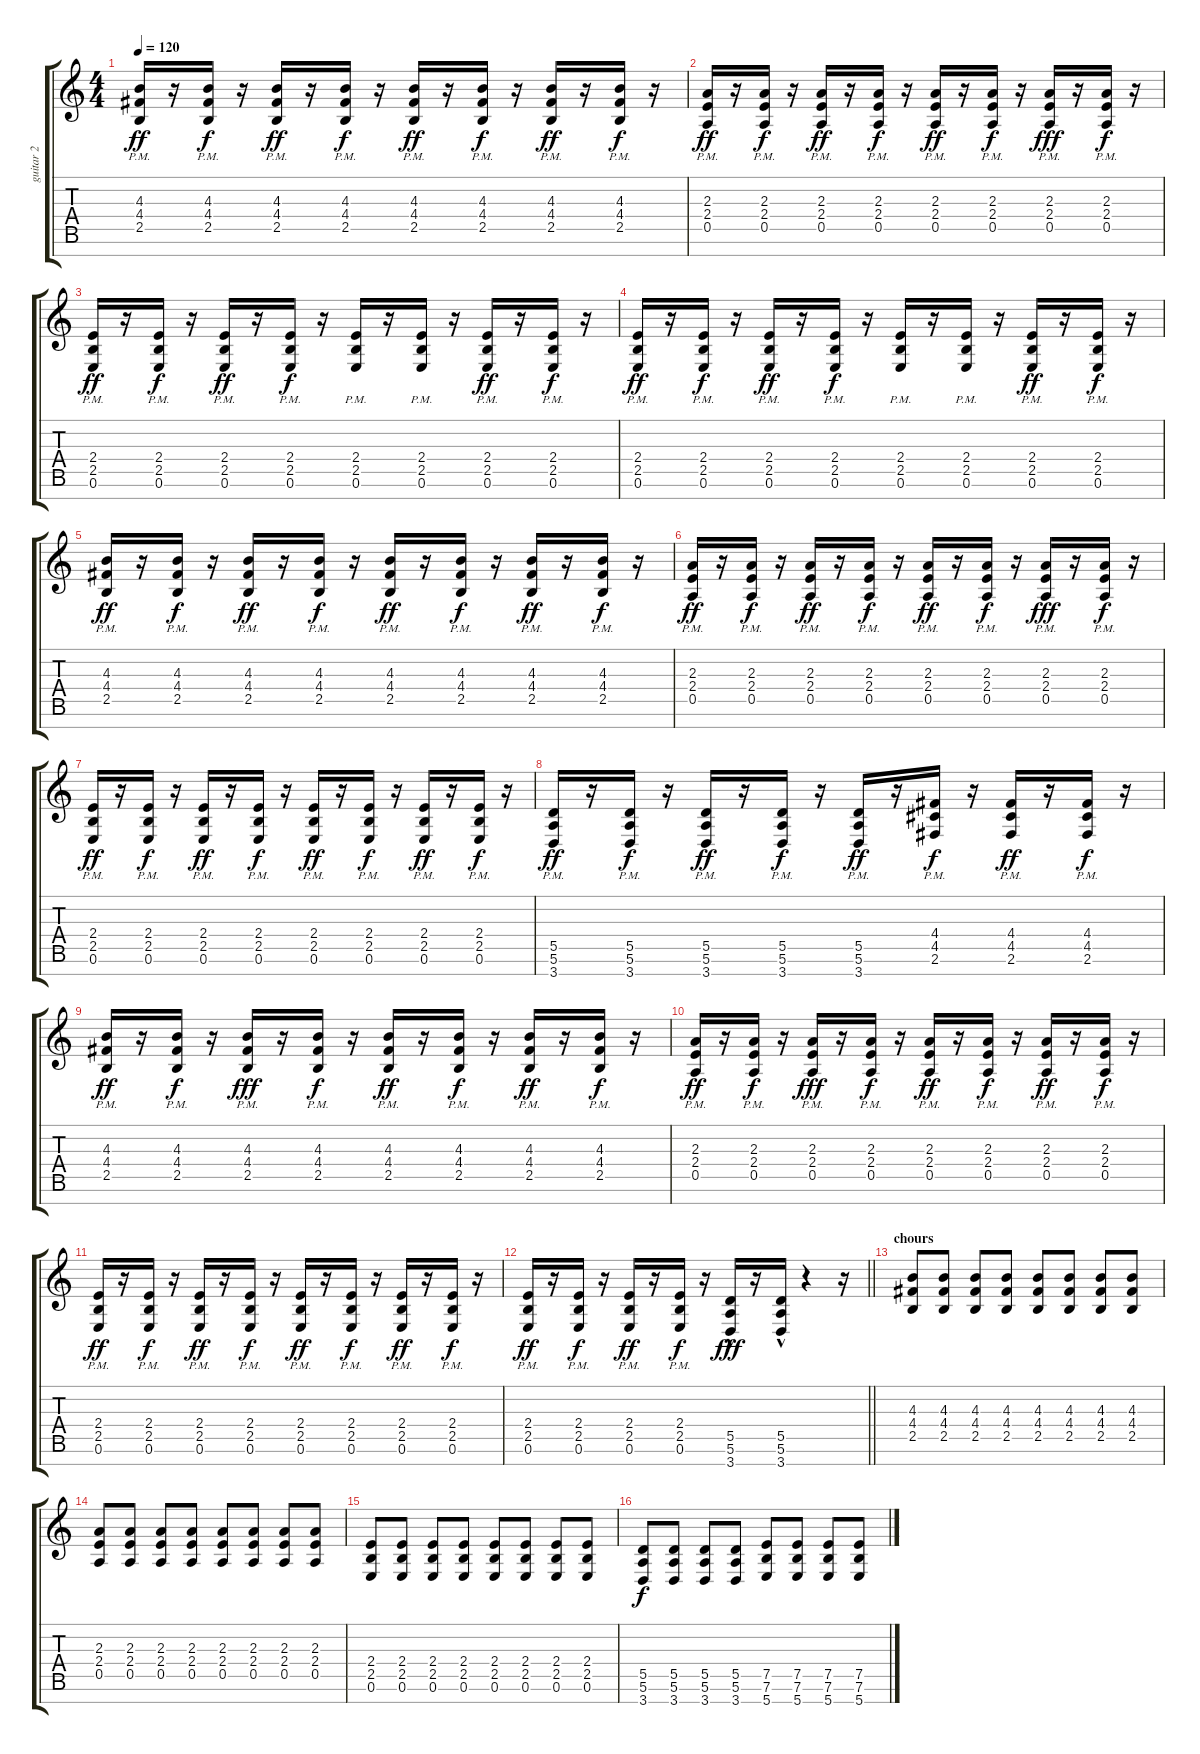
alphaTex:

\track ("guitar 2" "guitar 2") {instrument distortionguitar}
\staff {score tabs}
\tuning (E4 B3 G3 D3 A2 E2 B1) {hide}
\ts (4 4)
\tempo 120
\clef g2
\ks c
(4.3{pm} 4.4{pm} 2.5{pm}).16{dy ff} r.16 (4.3{pm} 4.4{pm} 2.5{pm}).16{dy f} r.16 (4.3{pm} 4.4{pm} 2.5{pm}).16{dy ff} r.16 (4.3{pm} 4.4{pm} 2.5{pm}).16{dy f} r.16 (4.3{pm} 4.4{pm} 2.5{pm}).16{dy ff} r.16 (4.3{pm} 4.4{pm} 2.5{pm}).16{dy f} r.16 (4.3{pm} 4.4{pm} 2.5{pm}).16{dy ff} r.16 (4.3{pm} 4.4{pm} 2.5{pm}).16{dy f} r.16 |
(2.3{pm} 2.4{pm} 0.5{pm}).16{dy ff} r.16 (2.3{pm} 2.4{pm} 0.5{pm}).16{dy f} r.16 (2.3{pm} 2.4{pm} 0.5{pm}).16{dy ff} r.16 (2.3{pm} 2.4{pm} 0.5{pm}).16{dy f} r.16 (2.3{pm} 2.4{pm} 0.5{pm}).16{dy ff} r.16 (2.3{pm} 2.4{pm} 0.5{pm}).16{dy f} r.16 (2.3{pm} 2.4{pm} 0.5{pm}).16{dy fff} r.16 (2.3{pm} 2.4{pm} 0.5{pm}).16{dy f} r.16 |
(2.4{pm} 2.5{pm} 0.6{pm}).16{dy ff} r.16 (2.4{pm} 2.5{pm} 0.6{pm}).16{dy f} r.16 (2.4{pm} 2.5{pm} 0.6{pm}).16{dy ff} r.16 (2.4{pm} 2.5{pm} 0.6{pm}).16{dy f} r.16 (2.4{pm} 2.5{pm} 0.6{pm}).16 r.16 (2.4{pm} 2.5{pm} 0.6{pm}).16 r.16 (2.4{pm} 2.5{pm} 0.6{pm}).16{dy ff} r.16 (2.4{pm} 2.5{pm} 0.6{pm}).16{dy f} r.16 |
(2.4{pm} 2.5{pm} 0.6{pm}).16{dy ff} r.16 (2.4{pm} 2.5{pm} 0.6{pm}).16{dy f} r.16 (2.4{pm} 2.5{pm} 0.6{pm}).16{dy ff} r.16 (2.4{pm} 2.5{pm} 0.6{pm}).16{dy f} r.16 (2.4{pm} 2.5{pm} 0.6{pm}).16 r.16 (2.4{pm} 2.5{pm} 0.6{pm}).16 r.16 (2.4{pm} 2.5{pm} 0.6{pm}).16{dy ff} r.16 (2.4{pm} 2.5{pm} 0.6{pm}).16{dy f} r.16 |
(4.3{pm} 4.4{pm} 2.5{pm}).16{dy ff} r.16 (4.3{pm} 4.4{pm} 2.5{pm}).16{dy f} r.16 (4.3{pm} 4.4{pm} 2.5{pm}).16{dy ff} r.16 (4.3{pm} 4.4{pm} 2.5{pm}).16{dy f} r.16 (4.3{pm} 4.4{pm} 2.5{pm}).16{dy ff} r.16 (4.3{pm} 4.4{pm} 2.5{pm}).16{dy f} r.16 (4.3{pm} 4.4{pm} 2.5{pm}).16{dy ff} r.16 (4.3{pm} 4.4{pm} 2.5{pm}).16{dy f} r.16 |
(2.3{pm} 2.4{pm} 0.5{pm}).16{dy ff} r.16 (2.3{pm} 2.4{pm} 0.5{pm}).16{dy f} r.16 (2.3{pm} 2.4{pm} 0.5{pm}).16{dy ff} r.16 (2.3{pm} 2.4{pm} 0.5{pm}).16{dy f} r.16 (2.3{pm} 2.4{pm} 0.5{pm}).16{dy ff} r.16 (2.3{pm} 2.4{pm} 0.5{pm}).16{dy f} r.16 (2.3{pm} 2.4{pm} 0.5{pm}).16{dy fff} r.16 (2.3{pm} 2.4{pm} 0.5{pm}).16{dy f} r.16 |
(2.4{pm} 2.5{pm} 0.6{pm}).16{dy ff} r.16 (2.4{pm} 2.5{pm} 0.6{pm}).16{dy f} r.16 (2.4{pm} 2.5{pm} 0.6{pm}).16{dy ff} r.16 (2.4{pm} 2.5{pm} 0.6{pm}).16{dy f} r.16 (2.4{pm} 2.5{pm} 0.6{pm}).16{dy ff} r.16 (2.4{pm} 2.5{pm} 0.6{pm}).16{dy f} r.16 (2.4{pm} 2.5{pm} 0.6{pm}).16{dy ff} r.16 (2.4{pm} 2.5{pm} 0.6{pm}).16{dy f} r.16 |
(5.5{pm} 5.6{pm} 3.7{pm}).16{dy ff} r.16 (5.5{pm} 5.6{pm} 3.7{pm}).16{dy f} r.16 (5.5{pm} 5.6{pm} 3.7{pm}).16{dy ff} r.16 (5.5{pm} 5.6{pm} 3.7{pm}).16{dy f} r.16 (5.5{pm} 5.6{pm} 3.7{pm}).16{dy ff} r.16 (4.4{pm} 4.5{pm} 2.6{pm}).16{dy f} r.16 (4.4{pm} 4.5{pm} 2.6{pm}).16{dy ff} r.16 (4.4{pm} 4.5{pm} 2.6{pm}).16{dy f} r.16 |
(4.3{pm} 4.4{pm} 2.5{pm}).16{dy ff} r.16 (4.3{pm} 4.4{pm} 2.5{pm}).16{dy f} r.16 (4.3{pm} 4.4{pm} 2.5{pm}).16{dy fff} r.16 (4.3{pm} 4.4{pm} 2.5{pm}).16{dy f} r.16 (4.3{pm} 4.4{pm} 2.5{pm}).16{dy ff} r.16 (4.3{pm} 4.4{pm} 2.5{pm}).16{dy f} r.16 (4.3{pm} 4.4{pm} 2.5{pm}).16{dy ff} r.16 (4.3{pm} 4.4{pm} 2.5{pm}).16{dy f} r.16 |
(2.3{pm} 2.4{pm} 0.5{pm}).16{dy ff} r.16 (2.3{pm} 2.4{pm} 0.5{pm}).16{dy f} r.16 (2.3{pm} 2.4{pm} 0.5{pm}).16{dy fff} r.16 (2.3{pm} 2.4{pm} 0.5{pm}).16{dy f} r.16 (2.3{pm} 2.4{pm} 0.5{pm}).16{dy ff} r.16 (2.3{pm} 2.4{pm} 0.5{pm}).16{dy f} r.16 (2.3{pm} 2.4{pm} 0.5{pm}).16{dy ff} r.16 (2.3{pm} 2.4{pm} 0.5{pm}).16{dy f} r.16 |
(2.4{pm} 2.5{pm} 0.6{pm}).16{dy ff} r.16 (2.4{pm} 2.5{pm} 0.6{pm}).16{dy f} r.16 (2.4{pm} 2.5{pm} 0.6{pm}).16{dy ff} r.16 (2.4{pm} 2.5{pm} 0.6{pm}).16{dy f} r.16 (2.4{pm} 2.5{pm} 0.6{pm}).16{dy ff} r.16 (2.4{pm} 2.5{pm} 0.6{pm}).16{dy f} r.16 (2.4{pm} 2.5{pm} 0.6{pm}).16{dy ff} r.16 (2.4{pm} 2.5{pm} 0.6{pm}).16{dy f} r.16 |
\barLineRight lightlight
(2.4{pm} 2.5{pm} 0.6{pm}).16{dy ff} r.16 (2.4{pm} 2.5{pm} 0.6{pm}).16{dy f} r.16 (2.4{pm} 2.5{pm} 0.6{pm}).16{dy ff} r.16 (2.4{pm} 2.5{pm} 0.6{pm}).16{dy f} r.16 (5.5{hac} 5.6{hac} 3.7{hac}).16{dy fff} r.16 (5.5{hac} 5.6{hac} 3.7{hac}).16 r.4 r.16 |
\section ("" "chours")
(4.3 4.4 2.5).8 (4.3 4.4 2.5).8 (4.3 4.4 2.5).8 (4.3 4.4 2.5).8 (4.3 4.4 2.5).8 (4.3 4.4 2.5).8 (4.3 4.4 2.5).8 (4.3 4.4 2.5).8 |
(2.3 2.4 0.5).8 (2.3 2.4 0.5).8 (2.3 2.4 0.5).8 (2.3 2.4 0.5).8 (2.3 2.4 0.5).8 (2.3 2.4 0.5).8 (2.3 2.4 0.5).8 (2.3 2.4 0.5).8 |
(2.4 2.5 0.6).8 (2.4 2.5 0.6).8 (2.4 2.5 0.6).8 (2.4 2.5 0.6).8 (2.4 2.5 0.6).8 (2.4 2.5 0.6).8 (2.4 2.5 0.6).8 (2.4 2.5 0.6).8 |
(5.5 5.6 3.7).8{dy f} (5.5 5.6 3.7).8 (5.5 5.6 3.7).8 (5.5 5.6 3.7).8 (7.5 7.6 5.7).8 (7.5 7.6 5.7).8 (7.5 7.6 5.7).8 (7.5 7.6 5.7).8
